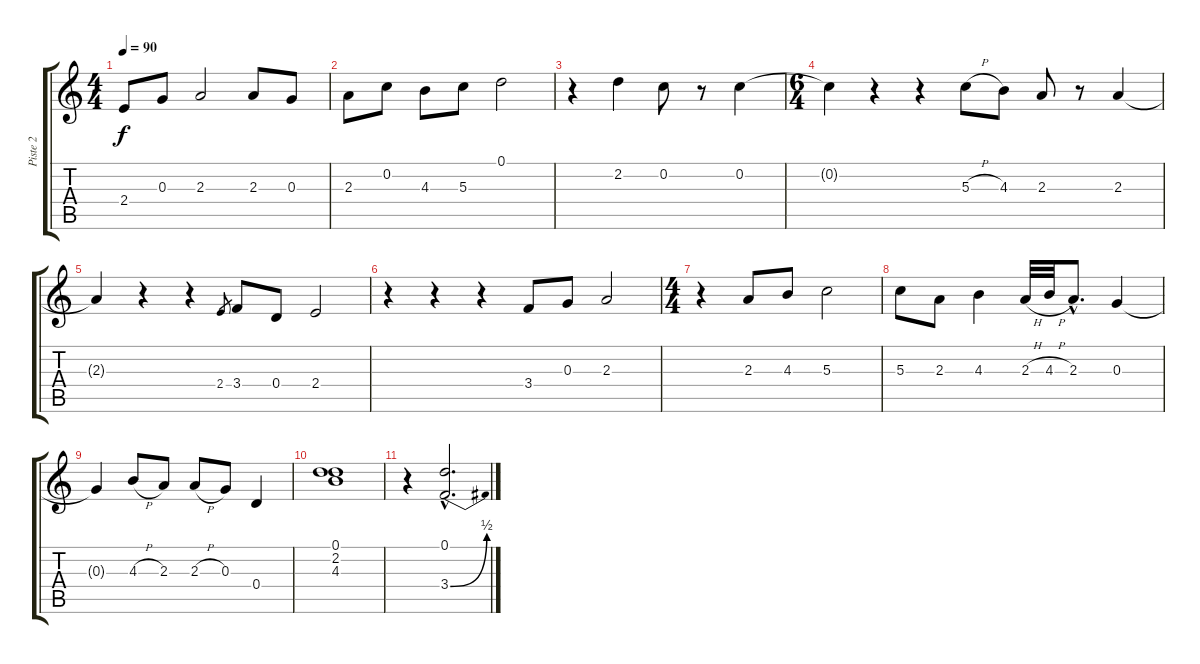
\track ("Piste 2" "Piste 2") {instrument electricguitarjazz}
\staff {score tabs}
\tuning (D4 C4 G3 D3 G2 D2) {hide}
\ts (4 4)
\tempo 90
\clef g2
\ks c
2.4.8{dy f} 0.3.8 2.3.2 2.3.8 0.3.8 |
2.3.8 0.2.8 4.3.8 5.3.8 0.1.2 |
r.4 2.2.4 0.2.8 r.8 0.2.4 |
\ts (6 4)
0.2{t}.4 r.4 r.4 5.3{h}.8 4.3.8 2.3.8 r.8 2.3.4 |
2.3{t}.4 r.4 r.4 2.4.8{gr} 3.4.8 0.4.8 2.4.2 |
r.4 r.4 r.4 3.4.8 0.3.8 2.3.2 |
\ts (4 4)
r.4 2.3.8 4.3.8 5.3.2 |
5.3.8 2.3.8 4.3.4 2.3{h}.32 4.3{h}.32 2.3{hac}.8{d} 0.3.4 |
0.3{t}.4 4.3{h}.8 2.3.8 2.3{h}.8 0.3.8 0.4.4 |
(0.1 2.2 4.3).1 |
r.4 (0.1{hac} 3.4{be (bend 0 0 60 2) hac}).2{d}
